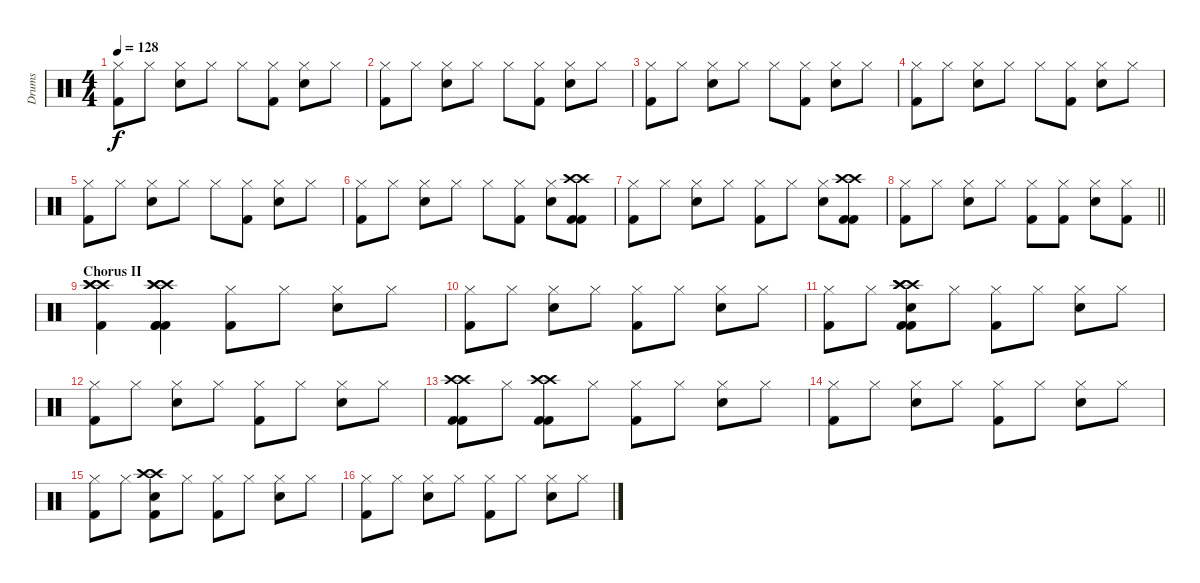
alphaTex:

\track ("Drums" "Drums") {instrument percussion}
\staff {score}
\articulation defaults
\ts (4 4)
\tempo 128
\clef neutral
\ks c
("Hi-Hat (closed)" "Kick (hit) 2").8{dy f} "Hi-Hat (closed)".8 ("Hi-Hat (closed)" "Electric Snare (hit)").8 "Hi-Hat (closed)".8 "Hi-Hat (closed)".8 ("Hi-Hat (closed)" "Kick (hit) 2").8 ("Hi-Hat (closed)" "Electric Snare (hit)").8 "Hi-Hat (closed)".8 |
("Hi-Hat (closed)" "Kick (hit) 2").8 "Hi-Hat (closed)".8 ("Hi-Hat (closed)" "Electric Snare (hit)").8 "Hi-Hat (closed)".8 "Hi-Hat (closed)".8 ("Hi-Hat (closed)" "Kick (hit) 2").8 ("Hi-Hat (closed)" "Electric Snare (hit)").8 "Hi-Hat (closed)".8 |
("Hi-Hat (closed)" "Kick (hit) 2").8 "Hi-Hat (closed)".8 ("Hi-Hat (closed)" "Electric Snare (hit)").8 "Hi-Hat (closed)".8 "Hi-Hat (closed)".8 ("Hi-Hat (closed)" "Kick (hit) 2").8 ("Hi-Hat (closed)" "Electric Snare (hit)").8 "Hi-Hat (closed)".8 |
("Hi-Hat (closed)" "Kick (hit) 2").8 "Hi-Hat (closed)".8 ("Hi-Hat (closed)" "Electric Snare (hit)").8 "Hi-Hat (closed)".8 "Hi-Hat (closed)".8 ("Hi-Hat (closed)" "Kick (hit) 2").8 ("Hi-Hat (closed)" "Electric Snare (hit)").8 "Hi-Hat (closed)".8 |
("Hi-Hat (closed)" "Kick (hit) 2").8 "Hi-Hat (closed)".8 ("Hi-Hat (closed)" "Electric Snare (hit)").8 "Hi-Hat (closed)".8 "Hi-Hat (closed)".8 ("Hi-Hat (closed)" "Kick (hit) 2").8 ("Hi-Hat (closed)" "Electric Snare (hit)").8 "Hi-Hat (closed)".8 |
("Hi-Hat (closed)" "Kick (hit) 2").8 "Hi-Hat (closed)".8 ("Hi-Hat (closed)" "Electric Snare (hit)").8 "Hi-Hat (closed)".8 "Hi-Hat (closed)".8 ("Hi-Hat (closed)" "Kick (hit) 2").8 ("Hi-Hat (closed)" "Electric Snare (hit)").8 ("Crash high (hit)" "Crash high (hit)" "Kick (hit) 2" "Kick (hit) 2").8 |
("Hi-Hat (closed)" "Kick (hit) 2").8 "Hi-Hat (closed)".8 ("Hi-Hat (closed)" "Electric Snare (hit)").8 "Hi-Hat (closed)".8 ("Hi-Hat (closed)" "Kick (hit) 2").8 "Hi-Hat (closed)".8 ("Hi-Hat (closed)" "Electric Snare (hit)").8 ("Crash high (hit)" "Crash high (hit)" "Kick (hit) 2" "Kick (hit) 2").8 |
\barLineRight lightlight
("Hi-Hat (closed)" "Kick (hit) 2").8 "Hi-Hat (closed)".8 ("Hi-Hat (closed)" "Electric Snare (hit)").8 "Hi-Hat (closed)".8 ("Hi-Hat (closed)" "Kick (hit) 2").8 ("Hi-Hat (closed)" "Kick (hit) 2").8 ("Hi-Hat (closed)" "Electric Snare (hit)").8 ("Hi-Hat (closed)" "Kick (hit) 2").8 |
\section ("" "Chorus II")
("Crash high (hit)" "Crash high (hit)" "Crash high (hit)" "Kick (hit) 2").4 ("Crash high (hit)" "Crash high (hit)" "Crash high (hit)" "Kick (hit) 2" "Kick (hit) 2" "Kick (hit) 2").4 ("Hi-Hat (closed)" "Kick (hit) 2").8 "Hi-Hat (closed)".8 ("Hi-Hat (closed)" "Electric Snare (hit)").8 "Hi-Hat (closed)".8 |
("Hi-Hat (closed)" "Kick (hit) 2").8 "Hi-Hat (closed)".8 ("Hi-Hat (closed)" "Electric Snare (hit)").8 "Hi-Hat (closed)".8 ("Hi-Hat (closed)" "Kick (hit) 2").8 "Hi-Hat (closed)".8 ("Hi-Hat (closed)" "Electric Snare (hit)").8 "Hi-Hat (closed)".8 |
("Hi-Hat (closed)" "Kick (hit) 2").8 "Hi-Hat (closed)".8 ("Crash high (hit)" "Crash high (hit)" "Crash high (hit)" "Electric Snare (hit)" "Kick (hit) 2" "Kick (hit) 2").8 "Hi-Hat (closed)".8 ("Hi-Hat (closed)" "Kick (hit) 2").8 "Hi-Hat (closed)".8 ("Hi-Hat (closed)" "Electric Snare (hit)").8 "Hi-Hat (closed)".8 |
("Hi-Hat (closed)" "Kick (hit) 2").8 "Hi-Hat (closed)".8 ("Hi-Hat (closed)" "Electric Snare (hit)").8 "Hi-Hat (closed)".8 ("Hi-Hat (closed)" "Kick (hit) 2").8 "Hi-Hat (closed)".8 ("Hi-Hat (closed)" "Electric Snare (hit)").8 "Hi-Hat (closed)".8 |
("Crash high (hit)" "Crash high (hit)" "Kick (hit) 2" "Kick (hit) 2").8 "Hi-Hat (closed)".8 ("Crash high (hit)" "Crash high (hit)" "Kick (hit) 2" "Kick (hit) 2").8 "Hi-Hat (closed)".8 ("Hi-Hat (closed)" "Kick (hit) 2").8 "Hi-Hat (closed)".8 ("Hi-Hat (closed)" "Electric Snare (hit)").8 "Hi-Hat (closed)".8 |
("Hi-Hat (closed)" "Kick (hit) 2").8 "Hi-Hat (closed)".8 ("Hi-Hat (closed)" "Electric Snare (hit)").8 "Hi-Hat (closed)".8 ("Hi-Hat (closed)" "Kick (hit) 2").8 "Hi-Hat (closed)".8 ("Hi-Hat (closed)" "Electric Snare (hit)").8 "Hi-Hat (closed)".8 |
("Hi-Hat (closed)" "Kick (hit) 2").8 "Hi-Hat (closed)".8 ("Crash high (hit)" "Crash high (hit)" "Electric Snare (hit)" "Kick (hit) 2").8 "Hi-Hat (closed)".8 ("Hi-Hat (closed)" "Kick (hit) 2").8 "Hi-Hat (closed)".8 ("Hi-Hat (closed)" "Electric Snare (hit)").8 "Hi-Hat (closed)".8 |
("Hi-Hat (closed)" "Kick (hit) 2").8 "Hi-Hat (closed)".8 ("Hi-Hat (closed)" "Electric Snare (hit)").8 "Hi-Hat (closed)".8 ("Hi-Hat (closed)" "Kick (hit) 2").8 "Hi-Hat (closed)".8 ("Hi-Hat (closed)" "Electric Snare (hit)").8 "Hi-Hat (closed)".8
